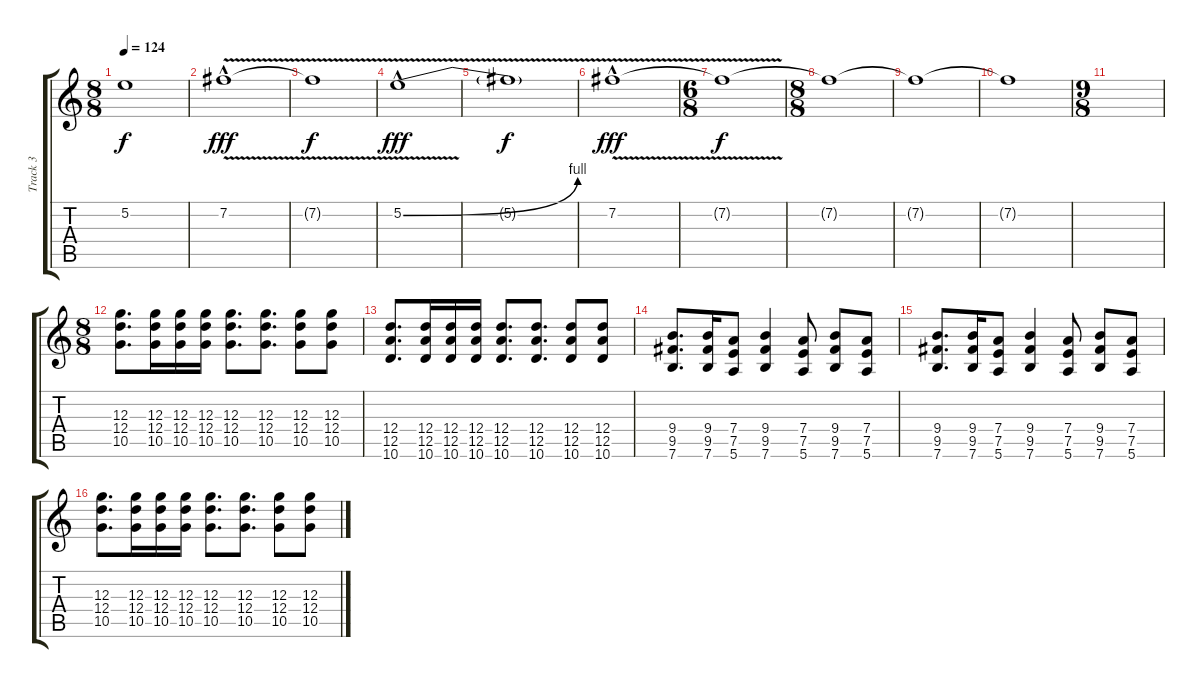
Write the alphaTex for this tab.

\track ("Track 3" "Track 3") {instrument overdrivenguitar}
\staff {score tabs}
\tuning (E4 B3 G3 D3 A2 E2) {hide}
\ts (8 8)
\tempo 124
\clef g2
\ks c
5.2{t}.1{dy f} |
7.2{v hac}.1{dy fff} |
7.2{t}.1{dy f} |
5.2{be (bend 0 0 60 4) v hac}.1{dy fff} |
5.2{t}.1{dy f} |
7.2{v hac}.1{dy fff} |
\ts (6 8)
7.2{t}.1{dy f} |
\ts (8 8)
7.2{t}.1 |
7.2{t}.1 |
7.2{t}.1 |
\ts (9 8)
|
\ts (8 8)
(12.3 12.4 10.5).8{d} (12.3 12.4 10.5).16 (12.3 12.4 10.5).16 (12.3 12.4 10.5).16 (12.3 12.4 10.5).8{d} (12.3 12.4 10.5).8{d} (12.3 12.4 10.5).8 (12.3 12.4 10.5).8 |
(12.4 12.5 10.6).8{d} (12.4 12.5 10.6).16 (12.4 12.5 10.6).16 (12.4 12.5 10.6).16 (12.4 12.5 10.6).8{d} (12.4 12.5 10.6).8{d} (12.4 12.5 10.6).8 (12.4 12.5 10.6).8 |
(9.4 9.5 7.6).8{d} (9.4 9.5 7.6).16 (7.4 7.5 5.6).8 (9.4 9.5 7.6).4 (7.4 7.5 5.6).8 (9.4 9.5 7.6).8 (7.4 7.5 5.6).8 |
(9.4 9.5 7.6).8{d} (9.4 9.5 7.6).16 (7.4 7.5 5.6).8 (9.4 9.5 7.6).4 (7.4 7.5 5.6).8 (9.4 9.5 7.6).8 (7.4 7.5 5.6).8 |
(12.3 12.4 10.5).8{d} (12.3 12.4 10.5).16 (12.3 12.4 10.5).16 (12.3 12.4 10.5).16 (12.3 12.4 10.5).8{d} (12.3 12.4 10.5).8{d} (12.3 12.4 10.5).8 (12.3 12.4 10.5).8
